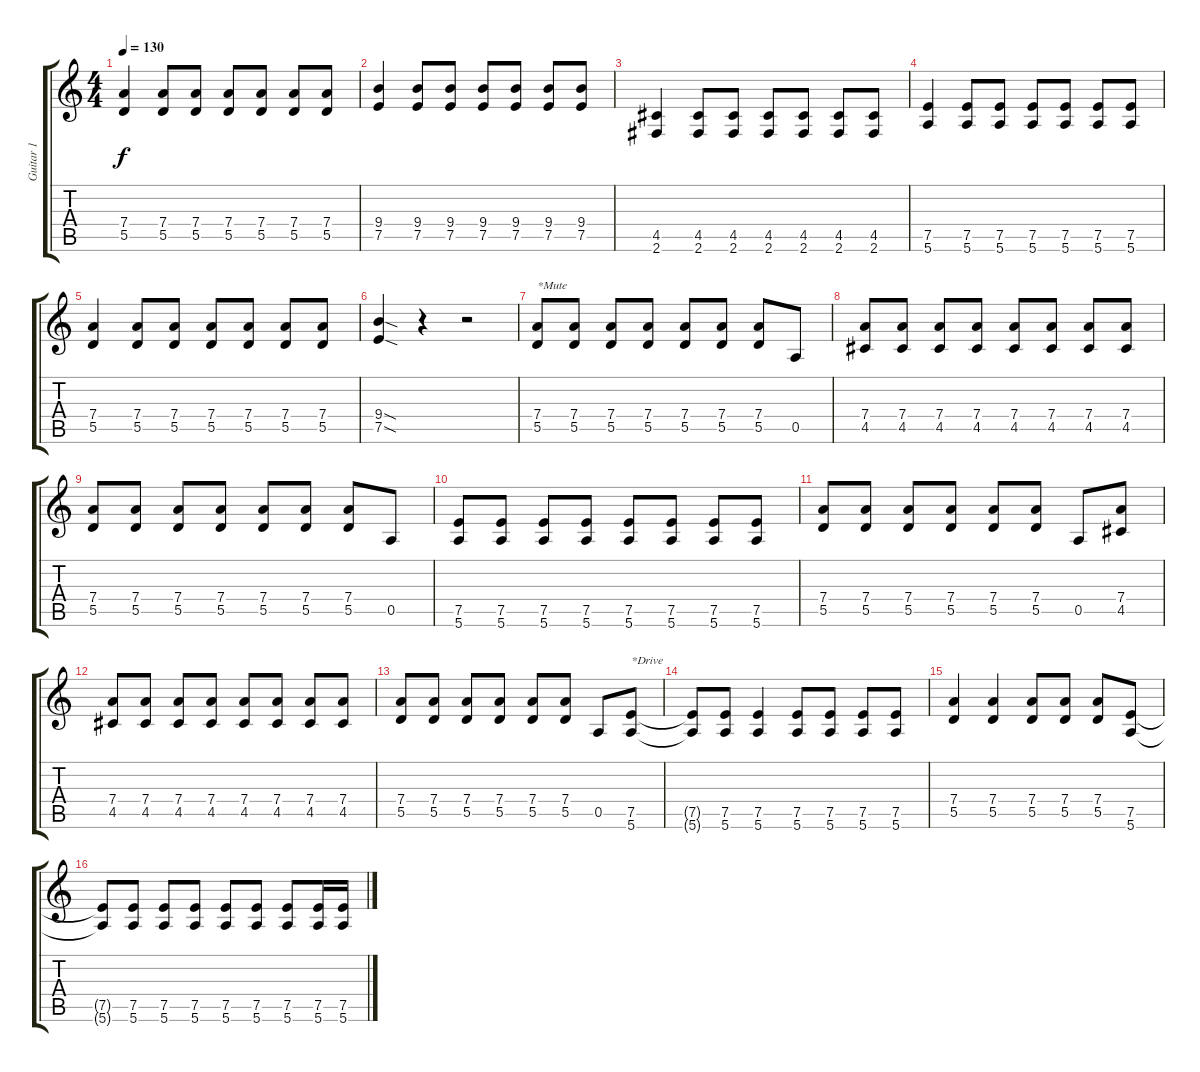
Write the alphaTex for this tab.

\track ("Guitar 1" "Guitar 1") {instrument overdrivenguitar}
\staff {score tabs}
\tuning (E4 B3 G3 D3 A2 E2) {hide}
\ts (4 4)
\tempo 130
\clef g2
\ks c
(7.4 5.5).4{dy f} (7.4 5.5).8 (7.4 5.5).8 (7.4 5.5).8 (7.4 5.5).8 (7.4 5.5).8 (7.4 5.5).8 |
(9.4 7.5).4 (9.4 7.5).8 (9.4 7.5).8 (9.4 7.5).8 (9.4 7.5).8 (9.4 7.5).8 (9.4 7.5).8 |
(4.5 2.6).4 (4.5 2.6).8 (4.5 2.6).8 (4.5 2.6).8 (4.5 2.6).8 (4.5 2.6).8 (4.5 2.6).8 |
(7.5 5.6).4 (7.5 5.6).8 (7.5 5.6).8 (7.5 5.6).8 (7.5 5.6).8 (7.5 5.6).8 (7.5 5.6).8 |
(7.4 5.5).4 (7.4 5.5).8 (7.4 5.5).8 (7.4 5.5).8 (7.4 5.5).8 (7.4 5.5).8 (7.4 5.5).8 |
(9.4{sod} 7.5{sod}).4 r.4 r.2 |
(7.4 5.5).8{txt "*Mute" instrument electricguitarmuted} (7.4 5.5).8 (7.4 5.5).8 (7.4 5.5).8 (7.4 5.5).8 (7.4 5.5).8 (7.4 5.5).8 0.5.8 |
(7.4 4.5).8 (7.4 4.5).8 (7.4 4.5).8 (7.4 4.5).8 (7.4 4.5).8 (7.4 4.5).8 (7.4 4.5).8 (7.4 4.5).8 |
(7.4 5.5).8 (7.4 5.5).8 (7.4 5.5).8 (7.4 5.5).8 (7.4 5.5).8 (7.4 5.5).8 (7.4 5.5).8 0.5.8 |
(7.5 5.6).8 (7.5 5.6).8 (7.5 5.6).8 (7.5 5.6).8 (7.5 5.6).8 (7.5 5.6).8 (7.5 5.6).8 (7.5 5.6).8 |
(7.4 5.5).8 (7.4 5.5).8 (7.4 5.5).8 (7.4 5.5).8 (7.4 5.5).8 (7.4 5.5).8 0.5.8 (7.4 4.5).8 |
(7.4 4.5).8 (7.4 4.5).8 (7.4 4.5).8 (7.4 4.5).8 (7.4 4.5).8 (7.4 4.5).8 (7.4 4.5).8 (7.4 4.5).8 |
(7.4 5.5).8 (7.4 5.5).8 (7.4 5.5).8 (7.4 5.5).8 (7.4 5.5).8 (7.4 5.5).8 0.5.8 (7.5 5.6).8{txt "*Drive" instrument overdrivenguitar} |
(7.5{t} 5.6{t}).8 (7.5 5.6).8 (7.5 5.6).4 (7.5 5.6).8 (7.5 5.6).8 (7.5 5.6).8 (7.5 5.6).8 |
(7.4 5.5).4 (7.4 5.5).4 (7.4 5.5).8 (7.4 5.5).8 (7.4 5.5).8 (7.5 5.6).8 |
(7.5{t} 5.6{t}).8 (7.5 5.6).8 (7.5 5.6).8 (7.5 5.6).8 (7.5 5.6).8 (7.5 5.6).8 (7.5 5.6).8 (7.5 5.6).16 (7.5 5.6).16
